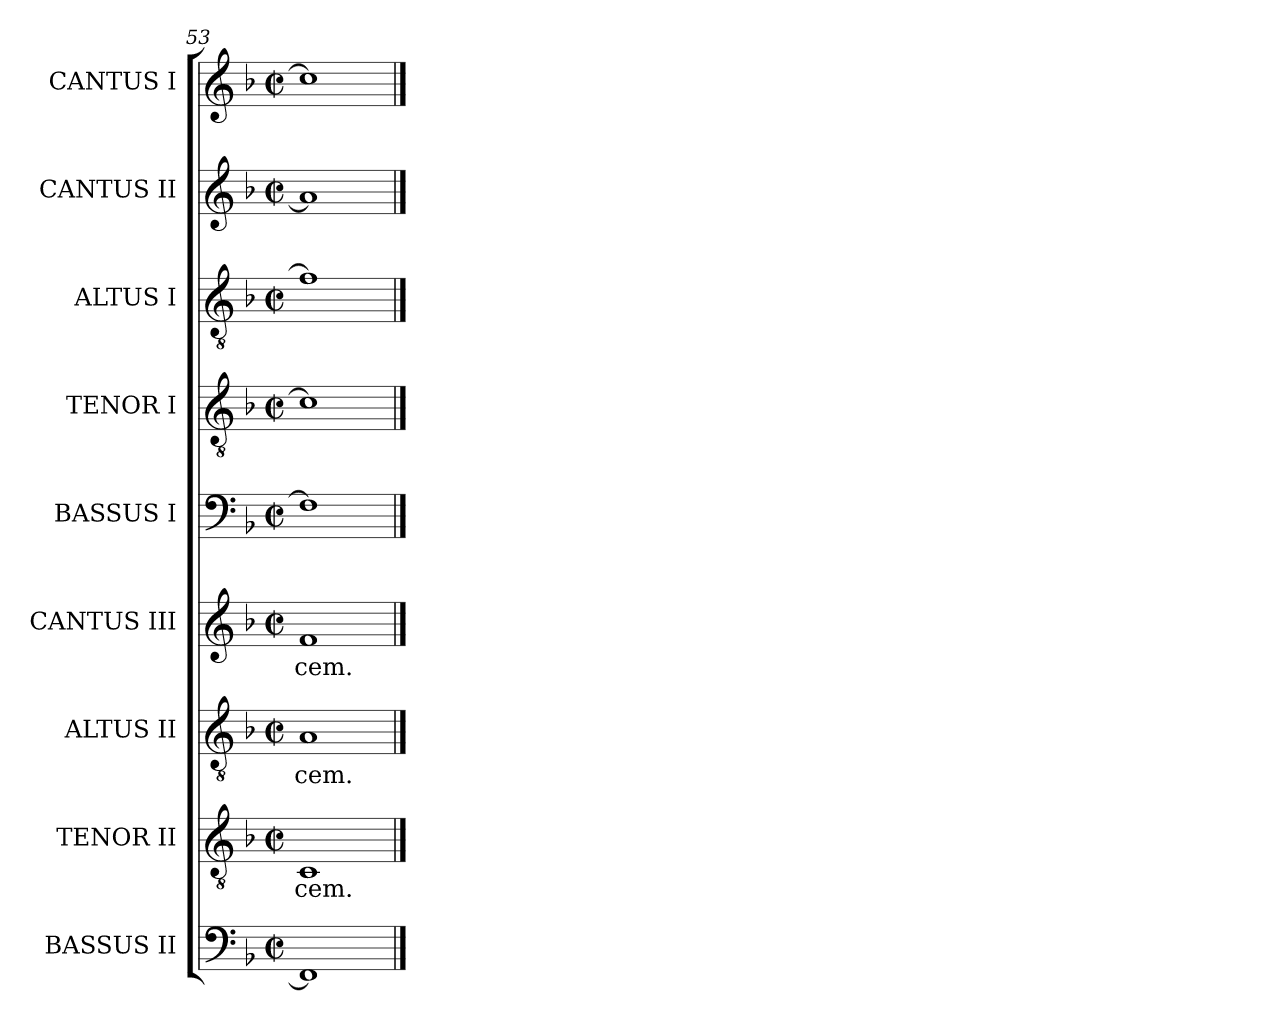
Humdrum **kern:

**kern	**kern	**text	**kern	**text	**kern	**text	**kern	**kern	**kern	**kern	**kern
*part9	*part8	*part8	*part7	*part7	*part6	*part6	*part5	*part4	*part3	*part2	*part1
*staff9	*staff8	*staff8	*staff7	*staff7	*staff6	*staff6	*staff5	*staff4	*staff3	*staff2	*staff1
*I"BASSUS II	*I"TENOR II	*	*I"ALTUS II	*	*I"CANTUS III	*	*I"BASSUS I	*I"TENOR I	*I"ALTUS I	*I"CANTUS II	*I"CANTUS I
*I'B. II	*I'T. II	*	*I'A. II	*	*I'C. III	*	*I'B. I	*I'T. I	*I'A. I	*I'C. II	*I'C. I
*clefF4	*clefGv2	*	*clefGv2	*	*clefG2	*	*clefF4	*clefGv2	*clefGv2	*clefG2	*clefG2
*	*ITrd7c12	*	*ITrd7c12	*	*	*	*	*ITrd7c12	*ITrd7c12	*	*
*k[b-]	*k[b-]	*	*k[b-]	*	*k[b-]	*	*k[b-]	*k[b-]	*k[b-]	*k[b-]	*k[b-]
*F:	*F:	*	*F:	*	*F:	*	*F:	*F:	*F:	*F:	*F:
*M2/2	*M2/2	*	*M2/2	*	*M2/2	*	*M2/2	*M2/2	*M2/2	*M2/2	*M2/2
*met(c|)	*met(c|)	*	*met(c|)	*	*met(c|)	*	*met(c|)	*met(c|)	*met(c|)	*met(c|)	*met(c|)
=53	=53	=53	=53	=53	=53	=53	=53	=53	=53	=53	=53
!	!	!LO:LY:b:color=#000000	!	!	!	!	!	!	!	!	!
!	!	!	!	!LO:LY:b:color=#000000	!	!	!	!	!	!	!
!	!	!	!	!	!	!LO:LY:b:color=#000000	!	!	!	!	!
1FFi]	1CCi	-cem.	1AAi	-cem.	1fi	-cem.	1Fi]	1Ci]	1Fi]	1ai]	1cci]
==	==	==	==	==	==	==	==	==	==	==	==
*-	*-	*-	*-	*-	*-	*-	*-	*-	*-	*-	*-
